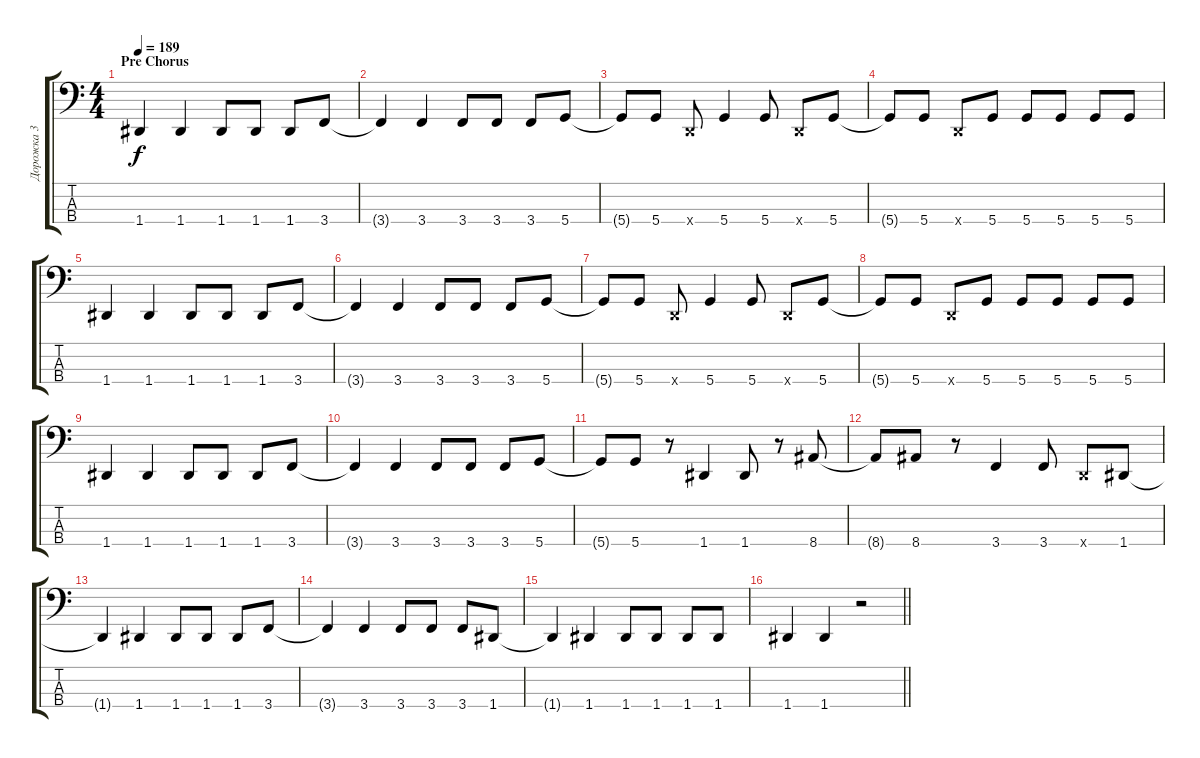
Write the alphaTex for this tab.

\track ("Дорожка 3" "Дорожка 3") {instrument electricbassfinger}
\staff {score tabs}
\tuning (G2 D2 A1 D1) {hide}
\ts (4 4)
\section ("" "Pre Chorus")
\tempo 189
\clef f4
\ks c
1.4.4{dy f} 1.4.4 1.4.8 1.4.8 1.4.8 3.4.8 |
3.4{t}.4 3.4.4 3.4.8 3.4.8 3.4.8 5.4.8 |
5.4{t}.8 5.4.8 0.4{x}.8 5.4.4 5.4.8 0.4{x}.8 5.4.8 |
5.4{t}.8 5.4.8 0.4{x}.8 5.4.8 5.4.8 5.4.8 5.4.8 5.4.8 |
1.4.4 1.4.4 1.4.8 1.4.8 1.4.8 3.4.8 |
3.4{t}.4 3.4.4 3.4.8 3.4.8 3.4.8 5.4.8 |
5.4{t}.8 5.4.8 0.4{x}.8 5.4.4 5.4.8 0.4{x}.8 5.4.8 |
5.4{t}.8 5.4.8 0.4{x}.8 5.4.8 5.4.8 5.4.8 5.4.8 5.4.8 |
1.4.4 1.4.4 1.4.8 1.4.8 1.4.8 3.4.8 |
3.4{t}.4 3.4.4 3.4.8 3.4.8 3.4.8 5.4.8 |
5.4{t}.8 5.4.8 r.8 1.4.4 1.4.8 r.8 8.4.8 |
8.4{t}.8 8.4.8 r.8 3.4.4 3.4.8 0.4{x}.8 1.4.8 |
1.4{t}.4 1.4.4 1.4.8 1.4.8 1.4.8 3.4.8 |
3.4{t}.4 3.4.4 3.4.8 3.4.8 3.4.8 1.4.8 |
1.4{t}.4 1.4.4 1.4.8 1.4.8 1.4.8 1.4.8 |
\barLineRight lightlight
1.4.4 1.4.4 r.2
